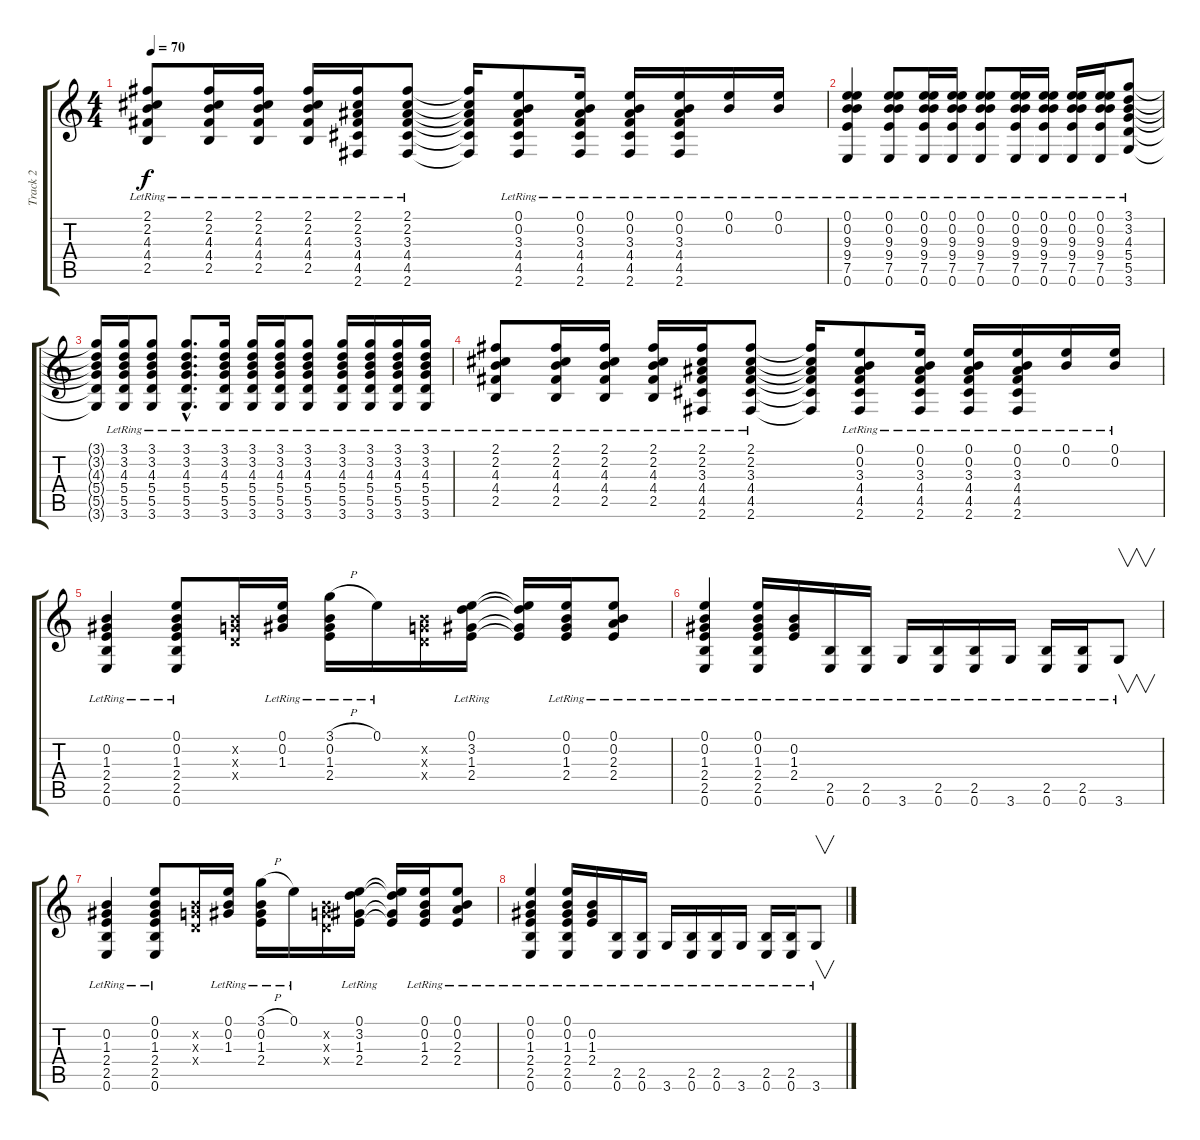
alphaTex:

\track ("Track 2" "Track 2") {instrument electricguitarclean}
\staff {score tabs}
\tuning (E4 B3 G3 D3 A2 E2) {hide}
\ts (4 4)
\tempo 70
\clef g2
\ks c
(2.1{lr} 2.2{lr} 4.3{lr} 4.4{lr} 2.5{lr}).8{dy f} (2.1{lr} 2.2{lr} 4.3{lr} 4.4{lr} 2.5{lr}).16 (2.1{lr} 2.2{lr} 4.3{lr} 4.4{lr} 2.5{lr}).16 (2.1{lr} 2.2{lr} 4.3{lr} 4.4{lr} 2.5{lr}).16 (2.1{lr} 2.2{lr} 3.3{lr} 4.4{lr} 4.5{lr} 2.6{lr}).16 (2.1{lr} 2.2{lr} 3.3{lr} 4.4{lr} 4.5{lr} 2.6{lr}).8 (2.1{t} 2.2{t} 3.3{t} 4.4{t} 4.5{t} 2.6{t}).16 (0.1{lr} 0.2{lr} 3.3{lr} 4.4{lr} 4.5{lr} 2.6{lr}).8 (0.1{lr} 0.2{lr} 3.3{lr} 4.4{lr} 4.5{lr} 2.6{lr}).16 (0.1{lr} 0.2{lr} 3.3{lr} 4.4{lr} 4.5{lr} 2.6{lr}).16 (0.1{lr} 0.2{lr} 3.3{lr} 4.4{lr} 4.5{lr} 2.6{lr}).16 (0.1{lr} 0.2{lr}).16 (0.1{lr} 0.2{lr}).16 |
(0.1{lr} 0.2{lr} 9.3{lr} 9.4{lr} 7.5{lr} 0.6{lr}).4 (0.1{lr} 0.2{lr} 9.3{lr} 9.4{lr} 7.5{lr} 0.6{lr}).8 (0.1{lr} 0.2{lr} 9.3{lr} 9.4{lr} 7.5{lr} 0.6{lr}).16 (0.1{lr} 0.2{lr} 9.3{lr} 9.4{lr} 7.5{lr} 0.6{lr}).16 (0.1{lr} 0.2{lr} 9.3{lr} 9.4{lr} 7.5{lr} 0.6{lr}).8 (0.1{lr} 0.2{lr} 9.3{lr} 9.4{lr} 7.5{lr} 0.6{lr}).16 (0.1{lr} 0.2{lr} 9.3{lr} 9.4{lr} 7.5{lr} 0.6{lr}).16 (0.1{lr} 0.2{lr} 9.3{lr} 9.4{lr} 7.5{lr} 0.6{lr}).16 (0.1{lr} 0.2{lr} 9.3{lr} 9.4{lr} 7.5{lr} 0.6{lr}).16 (3.1{lr} 3.2{lr} 4.3{lr} 5.4{lr} 5.5{lr} 3.6{lr}).8 |
(3.1{t} 3.2{t} 4.3{t} 5.4{t} 5.5{t} 3.6{t}).16 (3.1{lr} 3.2{lr} 4.3{lr} 5.4{lr} 5.5{lr} 3.6{lr}).16 (3.1{lr} 3.2{lr} 4.3{lr} 5.4{lr} 5.5{lr} 3.6{lr}).8 (3.1{hac lr} 3.2{hac lr} 4.3{hac lr} 5.4{hac lr} 5.5{hac lr} 3.6{hac lr}).8{d} (3.1{lr} 3.2{lr} 4.3{lr} 5.4{lr} 5.5{lr} 3.6{lr}).16 (3.1{lr} 3.2{lr} 4.3{lr} 5.4{lr} 5.5{lr} 3.6{lr}).16 (3.1{lr} 3.2{lr} 4.3{lr} 5.4{lr} 5.5{lr} 3.6{lr}).16 (3.1{lr} 3.2{lr} 4.3{lr} 5.4{lr} 5.5{lr} 3.6{lr}).8 (3.1{lr} 3.2{lr} 4.3{lr} 5.4{lr} 5.5{lr} 3.6{lr}).16 (3.1{lr} 3.2{lr} 4.3{lr} 5.4{lr} 5.5{lr} 3.6{lr}).16 (3.1{lr} 3.2{lr} 4.3{lr} 5.4{lr} 5.5{lr} 3.6{lr}).16 (3.1{lr} 3.2{lr} 4.3{lr} 5.4{lr} 5.5{lr} 3.6{lr}).16 |
(2.1{lr} 2.2{lr} 4.3{lr} 4.4{lr} 2.5{lr}).8 (2.1{lr} 2.2{lr} 4.3{lr} 4.4{lr} 2.5{lr}).16 (2.1{lr} 2.2{lr} 4.3{lr} 4.4{lr} 2.5{lr}).16 (2.1{lr} 2.2{lr} 4.3{lr} 4.4{lr} 2.5{lr}).16 (2.1{lr} 2.2{lr} 3.3{lr} 4.4{lr} 4.5{lr} 2.6{lr}).16 (2.1{lr} 2.2{lr} 3.3{lr} 4.4{lr} 4.5{lr} 2.6{lr}).8 (2.1{t} 2.2{t} 3.3{t} 4.4{t} 4.5{t} 2.6{t}).16 (0.1{lr} 0.2{lr} 3.3{lr} 4.4{lr} 4.5{lr} 2.6{lr}).8 (0.1{lr} 0.2{lr} 3.3{lr} 4.4{lr} 4.5{lr} 2.6{lr}).16 (0.1{lr} 0.2{lr} 3.3{lr} 4.4{lr} 4.5{lr} 2.6{lr}).16 (0.1{lr} 0.2{lr} 3.3{lr} 4.4{lr} 4.5{lr} 2.6{lr}).16 (0.1{lr} 0.2{lr}).16 (0.1{lr} 0.2{lr}).16 |
(0.2{lr} 1.3{lr} 2.4{lr} 2.5{lr} 0.6{lr}).4 (0.1{lr} 0.2{lr} 1.3{lr} 2.4{lr} 2.5{lr} 0.6{lr}).8 (0.2{x} 0.3{x} 0.4{x}).16 (0.1{lr} 0.2{lr} 1.3{lr}).16 (3.1{h} 0.2{lr} 1.3{lr} 2.4{lr}).16 0.1{lr}.16 (0.2{x} 0.3{x} 0.4{x}).16 (0.1{lr} 3.2{lr} 1.3{lr} 2.4{lr}).16 (0.1{t} 3.2{t} 1.3{t} 2.4{t}).16 (0.1{lr} 0.2{lr} 1.3{lr} 2.4{lr}).16 (0.1{lr} 0.2{lr} 2.3{lr} 2.4{lr}).8 |
(0.1{lr} 0.2{lr} 1.3{lr} 2.4{lr} 2.5{lr} 0.6{lr}).4 (0.1{lr} 0.2{lr} 1.3{lr} 2.4{lr} 2.5{lr} 0.6{lr}).16 (0.2{lr} 1.3{lr} 2.4{lr}).16 (2.5{lr} 0.6{lr}).16 (2.5{lr} 0.6{lr}).16 3.6{lr}.16 (2.5{lr} 0.6{lr}).16 (2.5{lr} 0.6{lr}).16 3.6{lr}.16 (2.5{lr} 0.6{lr}).16 (2.5{lr} 0.6{lr}).16 3.6{lr}.8{v} |
(0.2{lr} 1.3{lr} 2.4{lr} 2.5{lr} 0.6{lr}).4 (0.1{lr} 0.2{lr} 1.3{lr} 2.4{lr} 2.5{lr} 0.6{lr}).8 (0.2{x} 0.3{x} 0.4{x}).16 (0.1{lr} 0.2{lr} 1.3{lr}).16 (3.1{h} 0.2{lr} 1.3{lr} 2.4{lr}).16 0.1{lr}.16 (0.2{x} 0.3{x} 0.4{x}).16 (0.1{lr} 3.2{lr} 1.3{lr} 2.4{lr}).16 (0.1{t} 3.2{t} 1.3{t} 2.4{t}).16 (0.1{lr} 0.2{lr} 1.3{lr} 2.4{lr}).16 (0.1{lr} 0.2{lr} 2.3{lr} 2.4{lr}).8 |
(0.1{lr} 0.2{lr} 1.3{lr} 2.4{lr} 2.5{lr} 0.6{lr}).4 (0.1{lr} 0.2{lr} 1.3{lr} 2.4{lr} 2.5{lr} 0.6{lr}).16 (0.2{lr} 1.3{lr} 2.4{lr}).16 (2.5{lr} 0.6{lr}).16 (2.5{lr} 0.6{lr}).16 3.6{lr}.16 (2.5{lr} 0.6{lr}).16 (2.5{lr} 0.6{lr}).16 3.6{lr}.16 (2.5{lr} 0.6{lr}).16 (2.5{lr} 0.6{lr}).16 3.6{lr}.8{v}
